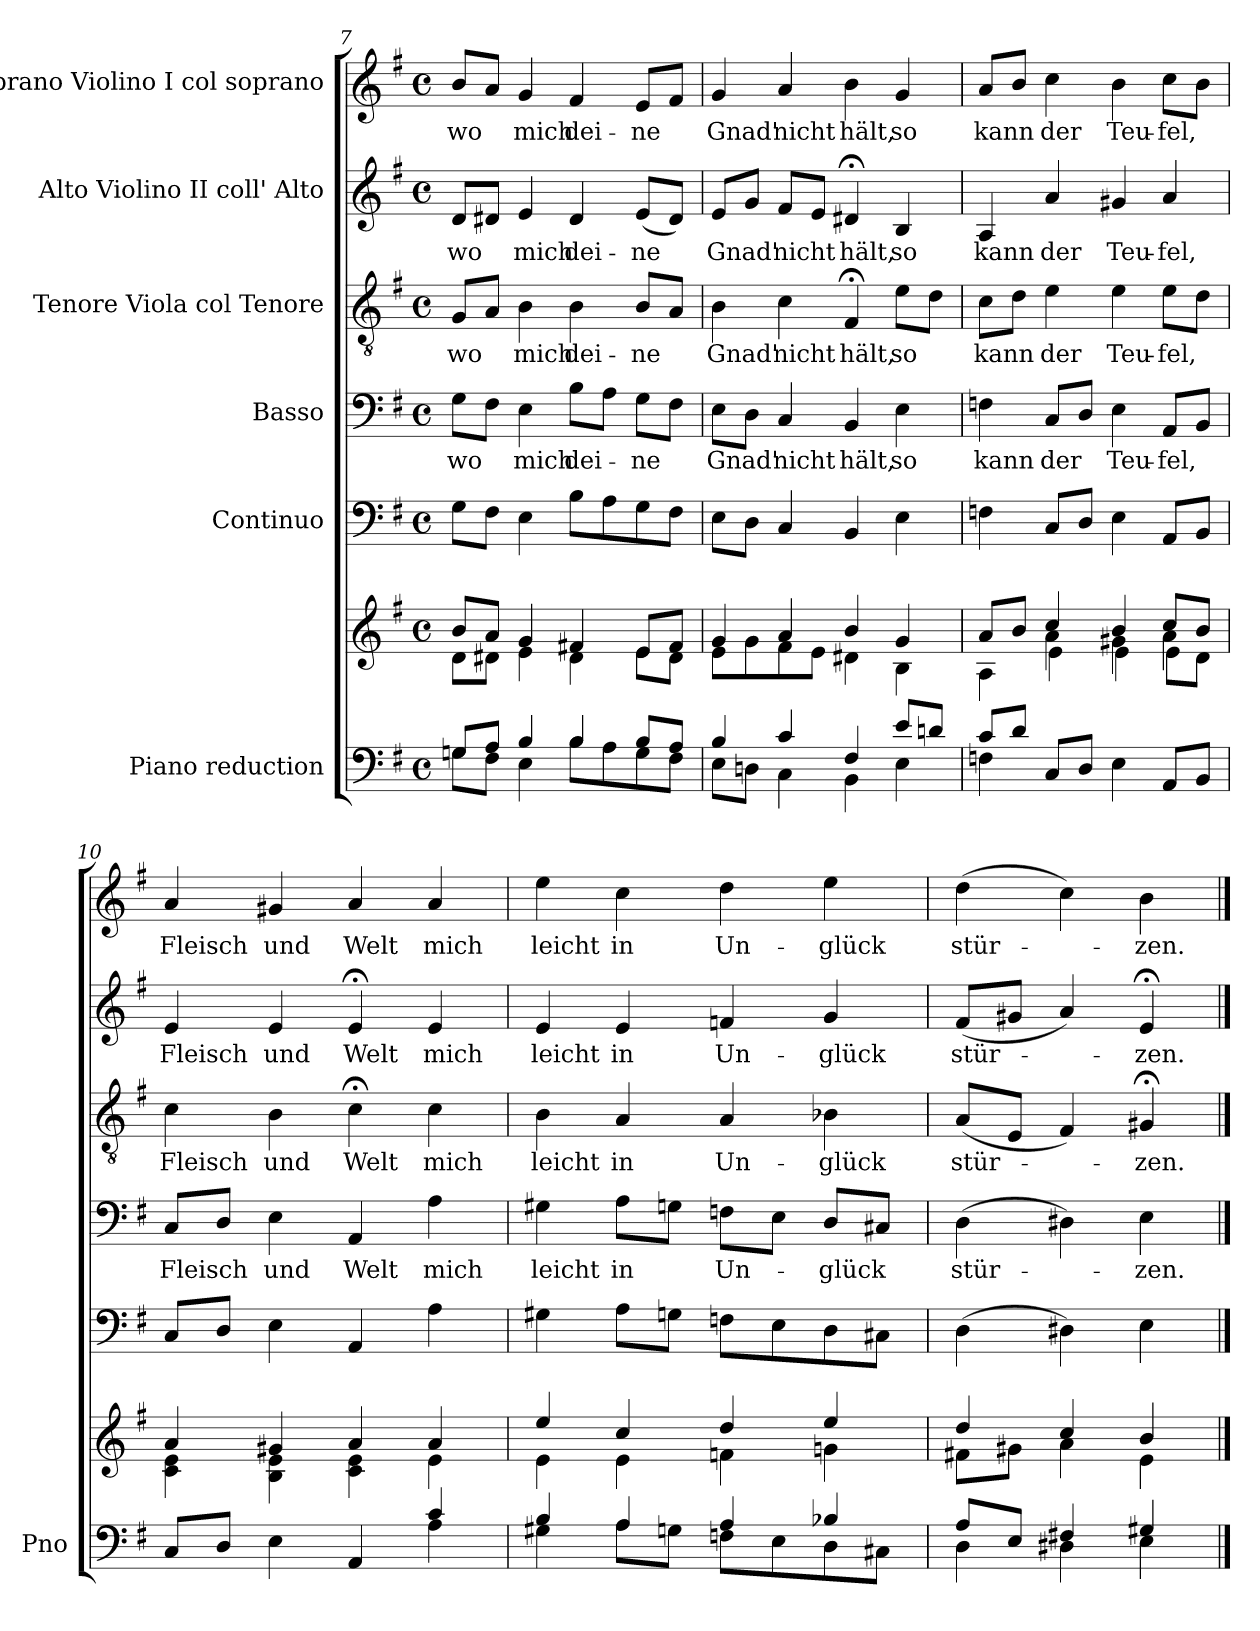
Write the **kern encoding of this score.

**kern	**kern	**kern	**kern	**text	**kern	**text	**kern	**text	**kern	**text
*part6	*part6	*part5	*part4	*part4	*part3	*part3	*part2	*part2	*part1	*part1
*staff7	*staff6	*staff5	*staff4	*staff4	*staff3	*staff3	*staff2	*staff2	*staff1	*staff1
*I"Piano reduction	*	*I"Continuo	*I"Basso	*	*I"Tenore Viola col Tenore	*	*I"Alto Violino II coll' Alto	*	*I"Soprano Violino I col soprano	*
*I'Pno	*	*	*	*	*	*	*	*	*	*
!!LO:LB:g=z
*clefF4	*clefG2	*clefF4	*clefF4	*	*clefGv2	*	*clefG2	*	*clefG2	*
*k[f#]	*k[f#]	*k[f#]	*k[f#]	*	*k[f#]	*	*k[f#]	*	*k[f#]	*
*M4/4	*M4/4	*M4/4	*M4/4	*	*M4/4	*	*M4/4	*	*M4/4	*
*met(c)	*met(c)	*met(c)	*met(c)	*	*met(c)	*	*met(c)	*	*met(c)	*
=7	=7	=7	=7	=7	=7	=7	=7	=7	=7	=7
*^	*^	*	*	*	*	*	*	*	*	*
!	!	!	!	!	!	!LO:LY:b	!	!LO:LY:b	!	!LO:LY:b	!	!LO:LY:b
8Gn/L	8G\L	8b/L	8d\L	8G\L	8G\L	wo	8G/L	wo	8d/L	wo	8b/L	wo
8A/J	8F#\J	8a/J	8d#X\J	8F#\J	8F#\J	.	8A/J	.	8d#X/J	.	8a/J	.
!	!	!	!	!	!	!LO:LY:b	!	!LO:LY:b	!	!LO:LY:b	!	!LO:LY:b
4B/	4E\	4g/	4e\	4E\	4E\	mich	4B\	mich	4e/	mich	4g/	mich
!	!	!	!	!	!	!LO:LY:b	!	!LO:LY:b	!	!LO:LY:b	!	!LO:LY:b
4B/	8B\L	4f#X/	4d#\	8B\L	8B\L	dei-	4B\	dei-	4d#/	dei-	4f#/	dei-
.	8A\	.	.	8A\	8A\J	.	.	.	.	.	.	.
!	!	!	!	!	!	!LO:LY:b	!	!LO:LY:b	!	!LO:LY:b	!	!LO:LY:b
8B/L	8G\	8e/L	8e\L	8G\	8G\L	-ne	8B/L	-ne	(<8e/L	-ne	8e/L	-ne
8A/J	8F#\J	8f#/J	8d#\J	8F#\J	8F#\J	.	8A/J	.	8d#/J)	.	8f#/J	.
=8	=8	=8	=8	=8	=8	=8	=8	=8	=8	=8	=8	=8
!	!	!	!	!	!	!LO:LY:b	!	!LO:LY:b	!	!LO:LY:b	!	!LO:LY:b
4B/	8E\L	4g/	8e\L	8E\L	8E\L	Gnad'	4B\	Gnad'	8e/L	Gnad'	4g/	Gnad'
.	8Dn\J	.	8g\	8D\J	8D\J	.	.	.	8g/J	.	.	.
!	!	!	!	!	!	!LO:LY:b	!	!LO:LY:b	!	!LO:LY:b	!	!LO:LY:b
4c/	4C\	4a/	8f#\	4C/	4C/	nicht	4c\	nicht	8f#/L	nicht	4a/	nicht
.	.	.	8e\J	.	.	.	.	.	8e/J	.	.	.
!	!	!	!	!	!	!LO:LY:b	!	!LO:LY:b	!	!LO:LY:b	!	!LO:LY:b
4F#/	4BB\	4b/	4d#X\	4BB/	4BB/	hält,	4F#;</	hält,	4d#X;</	hält,	4b\	hält,
!	!	!	!	!	!	!LO:LY:b	!	!LO:LY:b	!	!LO:LY:b	!	!LO:LY:b
8e/L	4E\	4g/	4B\	4E\	4E\	so	8e\L	so	4B/	so	4g/	so
8dn/J	.	.	.	.	.	.	8d\J	.	.	.	.	.
=9	=9	=9	=9	=9	=9	=9	=9	=9	=9	=9	=9	=9
*	*	*	*^	*	*	*	*	*	*	*	*	*
!	!	!	!	!	!	!	!LO:LY:b	!	!LO:LY:b	!	!LO:LY:b	!	!LO:LY:b
8c/L	4Fn\	8a/L	4A\	4ryy	4Fn\	4Fn\	kann	8c\L	kann	4A/	kann	8a/L	kann
8d/J	.	8b/J	.	.	.	.	.	8d\J	.	.	.	8b/J	.
!	!	!	!	!	!	!	!LO:LY:b	!	!LO:LY:b	!	!LO:LY:b	!	!LO:LY:b
2.ryy	8C/L	4cc/	4a\	4e\	8C/L	8C/L	der	4e\	der	4a/	der	4cc\	der
.	8D/J	.	.	.	8D/J	8D/J	.	.	.	.	.	.	.
!	!	!	!	!	!	!	!LO:LY:b	!	!LO:LY:b	!	!LO:LY:b	!	!LO:LY:b
.	4E\	4b/	4g#X\	4e\	4E\	4E\	Teu-	4e\	Teu-	4g#X/	Teu-	4b\	Teu-
!	!	!	!	!	!	!	!LO:LY:b	!	!LO:LY:b	!	!LO:LY:b	!	!LO:LY:b
.	8AA/L	8cc/L	4a\	8e\L	8AA/L	8AA/L	-fel,	8e\L	-fel,	4a/	-fel,	8cc\L	-fel,
.	8BB/J	8b/J	.	8d\J	8BB/J	8BB/J	.	8d\J	.	.	.	8b\J	.
=10	=10	=10	=10	=10	=10	=10	=10	=10	=10	=10	=10	=10	=10
!	!	!	!	!	!	!	!LO:LY:b	!	!LO:LY:b	!	!LO:LY:b	!	!LO:LY:b
*	*	*	*v	*v	*	*	*	*	*	*	*	*	*
8C/L	2ryy	4a/	4c\ 4e\	8C/L	8C/L	Fleisch	4c\	Fleisch	4e/	Fleisch	4a/	Fleisch
8D/J	.	.	.	8D/J	8D/J	.	.	.	.	.	.	.
!	!	!	!	!	!	!LO:LY:b	!	!LO:LY:b	!	!LO:LY:b	!	!LO:LY:b
4E\	.	4g#X/	4B\ 4e\	4E\	4E\	und	4B\	und	4e/	und	4g#X/	und
!	!	!	!	!	!	!LO:LY:b	!	!LO:LY:b	!	!LO:LY:b	!	!LO:LY:b
4AA/	4ryy	4a/	4c\ 4e\	4AA/	4AA/	Welt	4c;<\	Welt	4e;</	Welt	4a/	Welt
!	!	!	!	!	!	!LO:LY:b	!	!LO:LY:b	!	!LO:LY:b	!	!LO:LY:b
4c/	4A\	4a/	4e\	4A\	4A\	mich	4c\	mich	4e/	mich	4a/	mich
=11	=11	=11	=11	=11	=11	=11	=11	=11	=11	=11	=11	=11
!	!	!	!	!	!	!LO:LY:b	!	!LO:LY:b	!	!LO:LY:b	!	!LO:LY:b
4B/	4G#X\	4ee/	4e\	4G#X\	4G#X\	leicht	4B\	leicht	4e/	leicht	4ee\	leicht
!	!	!	!	!	!	!LO:LY:b	!	!LO:LY:b	!	!LO:LY:b	!	!LO:LY:b
4A/	8A\L	4cc/	4e\	8A\L	8A\L	in	4A/	in	4e/	in	4cc\	in
.	8Gn\J	.	.	8Gn\J	8Gn\J	.	.	.	.	.	.	.
!	!	!	!	!	!	!LO:LY:b	!	!LO:LY:b	!	!LO:LY:b	!	!LO:LY:b
4A/	8Fn\L	4dd/	4fn\	8Fn\L	8Fn\L	Un-	4A/	Un-	4fn/	Un-	4dd\	Un-
.	8E\	.	.	8E\	8E\J	.	.	.	.	.	.	.
!	!	!	!	!	!	!LO:LY:b	!	!LO:LY:b	!	!LO:LY:b	!	!LO:LY:b
4B-X/	8D\	4ee/	4gn\	8D\	8D/L	-glück	4B-X\	-glück	4g/	-glück	4ee\	-glück
.	8C#X\J	.	.	8C#X\J	8C#X/J	.	.	.	.	.	.	.
=12	=12	=12	=12	=12	=12	=12	=12	=12	=12	=12	=12	=12
!	!	!	!	!	!	!LO:LY:b	!	!LO:LY:b	!	!LO:LY:b	!	!LO:LY:b
8A/L	4D\	4dd/	8f#X\L	(>4D\	(>4D\	stür-	(<8A/L	stür-	(<8f#/L	stür-	(>4dd\	stür-
8E/J	.	.	8g#X\J	.	.	.	8E/J	.	8g#X/J	.	.	.
4F#X/	4D#X\	4cc/	4a\	4D#X\)	4D#X\)	.	4F#/)	.	4a/)	.	4cc\)	.
!	!	!	!	!	!	!LO:LY:b	!	!LO:LY:b	!	!LO:LY:b	!	!LO:LY:b
4G#X/	4E\	4b/	4e\	4E\	4E\	-zen.	4G#X;</	-zen.	4e;</	-zen.	4b\	-zen.
*v	*v	*	*	*	*	*	*	*	*	*	*	*
*	*v	*v	*	*	*	*	*	*	*	*	*
==	==	==	==	==	==	==	==	==	==	==
*-	*-	*-	*-	*-	*-	*-	*-	*-	*-	*-
